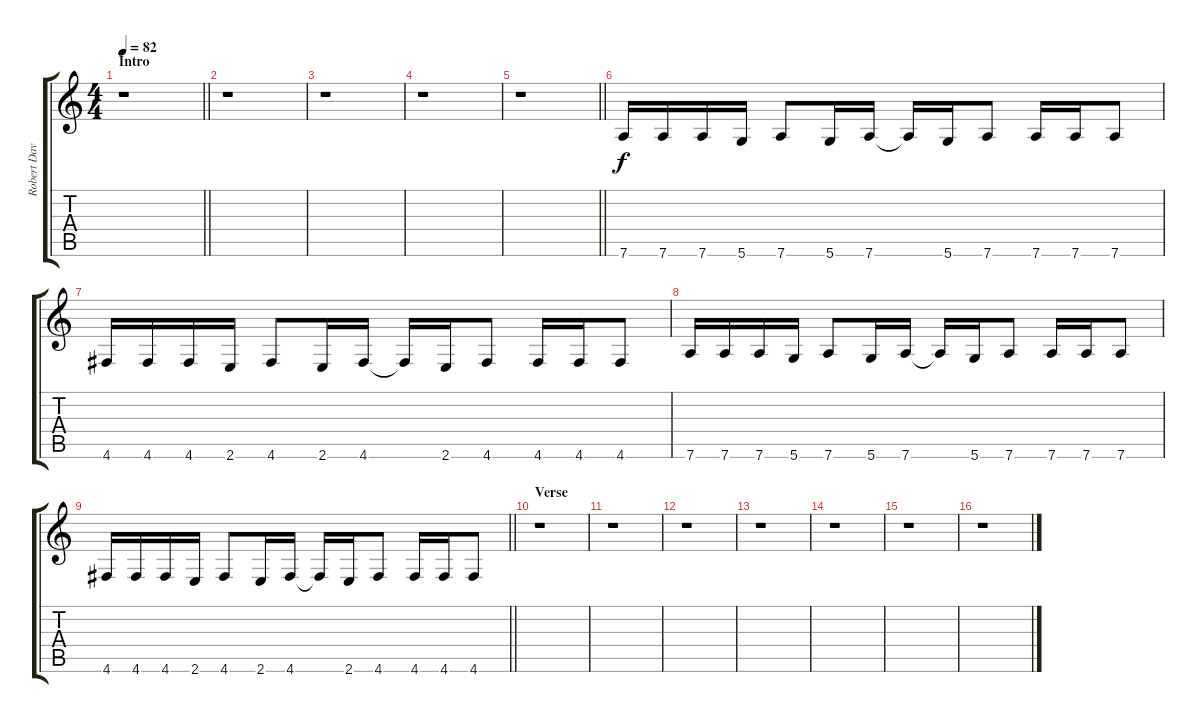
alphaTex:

\track ("Robert Davis (Rhythm Guitar)" "Robert Dav") {instrument distortionguitar}
\staff {score tabs}
\tuning (E4 B3 G3 D3 A2 D2) {hide}
\ts (4 4)
\section ("" "Intro")
\tempo 82
\clef g2
\barLineRight lightlight
\ks c
r.1{dy f instrument distortionguitar} |
r.1 |
r.1 |
r.1 |
\barLineRight lightlight
r.1 |
7.6.16 7.6.16 7.6.16 5.6.16 7.6.8 5.6.16 7.6.16 7.6{t}.16 5.6.16 7.6.8 7.6.16 7.6.16 7.6.8 |
4.6.16 4.6.16 4.6.16 2.6.16 4.6.8 2.6.16 4.6.16 4.6{t}.16 2.6.16 4.6.8 4.6.16 4.6.16 4.6.8 |
7.6.16 7.6.16 7.6.16 5.6.16 7.6.8 5.6.16 7.6.16 7.6{t}.16 5.6.16 7.6.8 7.6.16 7.6.16 7.6.8 |
\barLineRight lightlight
4.6.16 4.6.16 4.6.16 2.6.16 4.6.8 2.6.16 4.6.16 4.6{t}.16 2.6.16 4.6.8 4.6.16 4.6.16 4.6.8 |
\section ("" "Verse")
r.1 |
r.1 |
r.1 |
r.1 |
r.1 |
r.1 |
r.1
